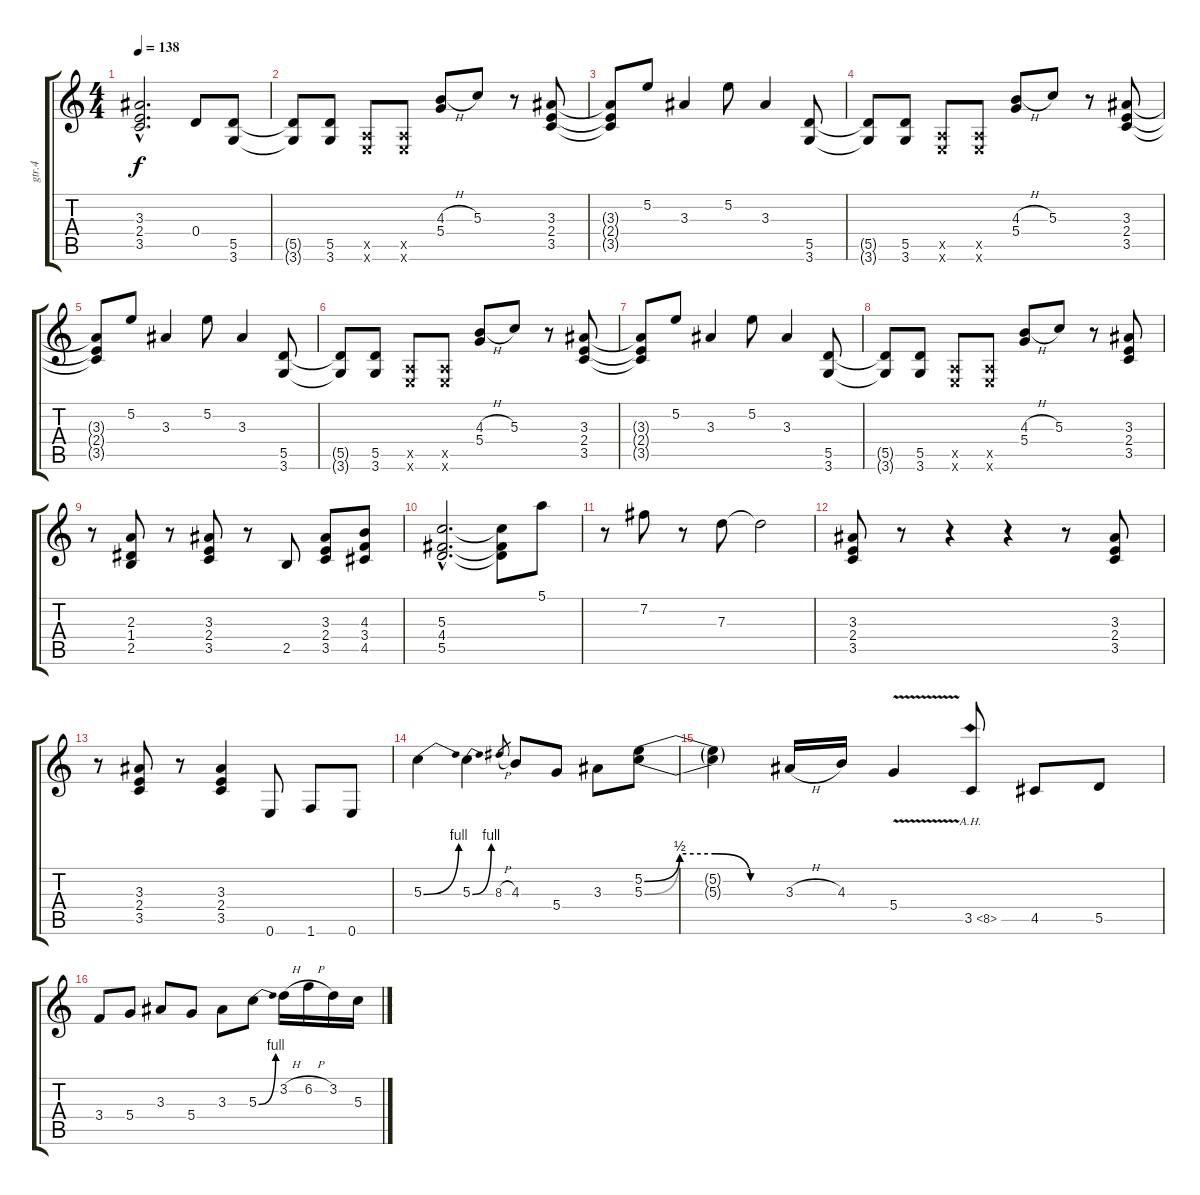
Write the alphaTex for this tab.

\track ("gtr.4" "gtr.4") {instrument distortionguitar}
\staff {score tabs}
\tuning (E4 B3 G3 D3 A2 E2) {hide}
\ts (4 4)
\tempo 138
\clef g2
\ks c
(3.3{hac t} 2.4{hac t} 3.5{hac t}).2{d dy f} 0.4.8 (5.5 3.6).8 |
(5.5{t} 3.6{t}).8 (5.5 3.6).8 (0.5{x} 0.6{x}).8 (0.5{x} 0.6{x}).8 (4.3{h} 5.4).8 5.3.8 r.8 (3.3 2.4 3.5).8 |
(3.3{t} 2.4{t} 3.5{t}).8 5.2.8 3.3.4 5.2.8 3.3.4 (5.5 3.6).8 |
(5.5{t} 3.6{t}).8 (5.5 3.6).8 (0.5{x} 0.6{x}).8 (0.5{x} 0.6{x}).8 (4.3{h} 5.4).8 5.3.8 r.8 (3.3 2.4 3.5).8 |
(3.3{t} 2.4{t} 3.5{t}).8 5.2.8 3.3.4 5.2.8 3.3.4 (5.5 3.6).8 |
(5.5{t} 3.6{t}).8 (5.5 3.6).8 (0.5{x} 0.6{x}).8 (0.5{x} 0.6{x}).8 (4.3{h} 5.4).8 5.3.8 r.8 (3.3 2.4 3.5).8 |
(3.3{t} 2.4{t} 3.5{t}).8 5.2.8 3.3.4 5.2.8 3.3.4 (5.5 3.6).8 |
(5.5{t} 3.6{t}).8 (5.5 3.6).8 (0.5{x} 0.6{x}).8 (0.5{x} 0.6{x}).8 (4.3{h} 5.4).8 5.3.8 r.8 (3.3 2.4 3.5).8 |
r.8 (2.3 1.4 2.5).8 r.8 (3.3 2.4 3.5).8 r.8 2.5.8 (3.3 2.4 3.5).8 (4.3 3.4 4.5).8 |
(5.3{hac} 4.4{hac} 5.5{hac}).2{d} (5.3{t} 4.4{t} 5.5{t}).8 5.1.8 |
r.8 7.2.8 r.8 7.3.8 7.3{t}.2 |
(3.3 2.4 3.5).8 r.8 r.4 r.4 r.8 (3.3 2.4 3.5).8 |
r.8 (3.3 2.4 3.5).8 r.8 (3.3 2.4 3.5).4 0.6.8 1.6.8 0.6.8 |
5.3{be (bend 0 0 60 4)}.4 5.3{be (bend 0 0 60 4)}.4 8.3{h}.8{gr} 4.3.8 5.4.8 3.3.8 (5.2{be (custom 0 0 15 2 30 2 45 0 60 0)} 5.3{be (custom 0 0 15 2 30 2 45 0 60 0)}).8 |
(5.2{t} 5.3{t}).4 3.3{h}.16 4.3.16 5.4{v}.4 3.5{ah 5}.8 4.5.8 5.5.8 |
3.4.8 5.4.8 3.3.8 5.4.8 3.3.8 5.3{be (bend 0 0 60 4)}.8 3.2{h}.16 6.2{h}.16 3.2.16 5.3.16
